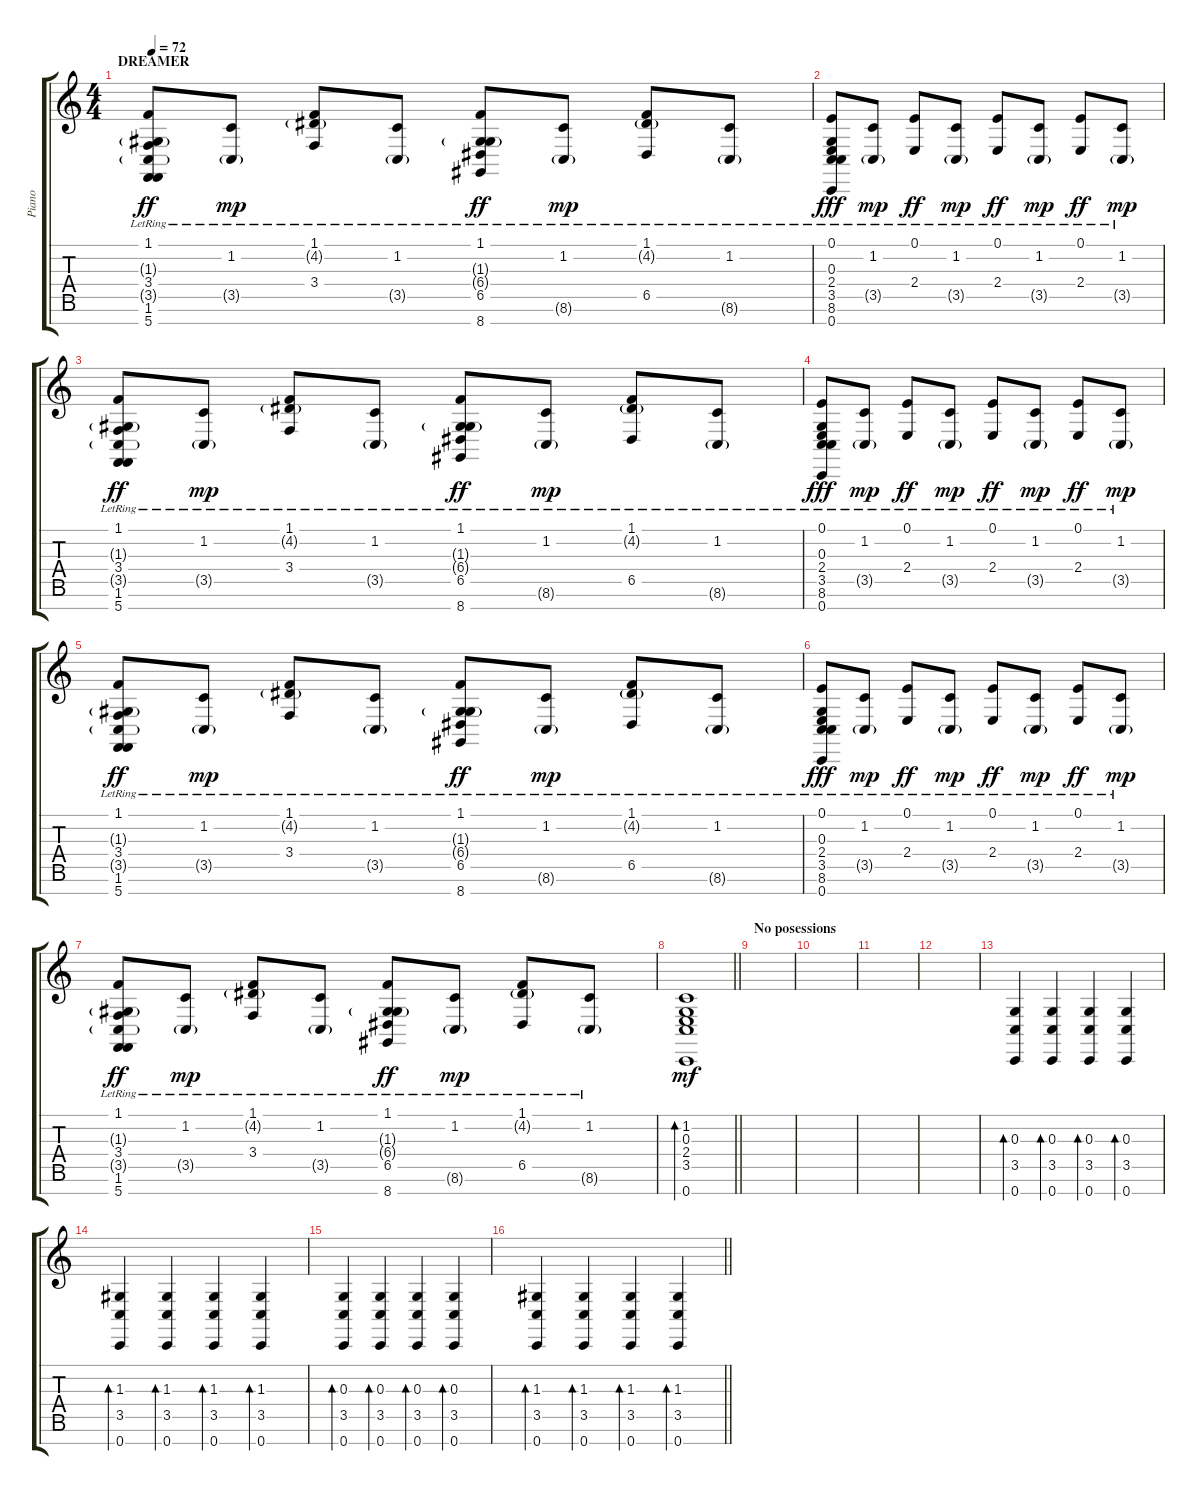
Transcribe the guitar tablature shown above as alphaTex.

\track ("Piano" "Piano") {instrument brightacousticpiano}
\staff {score tabs}
\tuning (E4 B3 G3 D3 A2 E2 C2) {hide}
\ts (4 4)
\section ("" "DREAMER")
\tempo 72
\clef g2
\ks c
(1.1{lr} 1.3{g lr} 3.4{lr} 3.5{g lr} 1.6{lr} 5.7{lr}).8{dy ff volume 10} (1.2 3.5{g lr}).8{dy mp} (1.1{lr} 4.2{g} 3.4{lr}).8 (1.2{lr} 3.5{g lr}).8 (1.1{lr} 1.3{g lr} 6.4{g lr} 6.5{lr} 8.7{lr}).8{dy ff} (1.2 8.6{g lr}).8{dy mp} (1.1{lr} 4.2{g} 6.5{lr}).8 (1.2 8.6{g lr}).8 |
(0.1{lr} 0.3{lr} 2.4{lr} 3.5{lr} 8.6{lr} 0.7{lr}).8{dy fff} (1.2{lr} 3.5{g lr}).8{dy mp} (0.1{lr} 2.4{lr}).8{dy ff} (1.2{lr} 3.5{g lr}).8{dy mp} (0.1{lr} 2.4{lr}).8{dy ff} (1.2{lr} 3.5{g lr}).8{dy mp} (0.1{lr} 2.4{lr}).8{dy ff} (1.2{lr} 3.5{g lr}).8{dy mp} |
(1.1{lr} 1.3{g lr} 3.4{lr} 3.5{g lr} 1.6{lr} 5.7{lr}).8{dy ff} (1.2 3.5{g lr}).8{dy mp} (1.1{lr} 4.2{g} 3.4{lr}).8 (1.2{lr} 3.5{g lr}).8 (1.1{lr} 1.3{g lr} 6.4{g lr} 6.5{lr} 8.7{lr}).8{dy ff} (1.2 8.6{g lr}).8{dy mp} (1.1{lr} 4.2{g} 6.5{lr}).8 (1.2 8.6{g lr}).8 |
(0.1{lr} 0.3{lr} 2.4{lr} 3.5{lr} 8.6{lr} 0.7{lr}).8{dy fff} (1.2{lr} 3.5{g lr}).8{dy mp} (0.1{lr} 2.4{lr}).8{dy ff} (1.2{lr} 3.5{g lr}).8{dy mp} (0.1{lr} 2.4{lr}).8{dy ff} (1.2{lr} 3.5{g lr}).8{dy mp} (0.1{lr} 2.4{lr}).8{dy ff} (1.2{lr} 3.5{g lr}).8{dy mp} |
(1.1{lr} 1.3{g lr} 3.4{lr} 3.5{g lr} 1.6{lr} 5.7{lr}).8{dy ff} (1.2 3.5{g lr}).8{dy mp} (1.1{lr} 4.2{g} 3.4{lr}).8 (1.2{lr} 3.5{g lr}).8 (1.1{lr} 1.3{g lr} 6.4{g lr} 6.5{lr} 8.7{lr}).8{dy ff} (1.2 8.6{g lr}).8{dy mp} (1.1{lr} 4.2{g} 6.5{lr}).8 (1.2 8.6{g lr}).8 |
(0.1{lr} 0.3{lr} 2.4{lr} 3.5{lr} 8.6{lr} 0.7{lr}).8{dy fff} (1.2{lr} 3.5{g lr}).8{dy mp} (0.1{lr} 2.4{lr}).8{dy ff} (1.2{lr} 3.5{g lr}).8{dy mp} (0.1{lr} 2.4{lr}).8{dy ff} (1.2{lr} 3.5{g lr}).8{dy mp} (0.1{lr} 2.4{lr}).8{dy ff} (1.2{lr} 3.5{g lr}).8{dy mp} |
(1.1{lr} 1.3{g lr} 3.4{lr} 3.5{g lr} 1.6{lr} 5.7{lr}).8{dy ff} (1.2 3.5{g lr}).8{dy mp} (1.1{lr} 4.2{g} 3.4{lr}).8 (1.2{lr} 3.5{g lr}).8 (1.1{lr} 1.3{g lr} 6.4{g lr} 6.5{lr} 8.7{lr}).8{dy ff} (1.2 8.6{g lr}).8{dy mp} (1.1{lr} 4.2{g} 6.5{lr}).8 (1.2 8.6{g lr}).8 |
\barLineRight lightlight
(1.2 0.3 2.4 3.5 0.7).1{bd 60 dy mf} |
\section ("" "No posessions")
|
|
|
|
(0.3 3.5 0.7).4{bd 30 volume 11} (0.3 3.5 0.7).4{bd 30} (0.3 3.5 0.7).4{bd 30} (0.3 3.5 0.7).4{bd 30} |
(1.3 3.5 0.7).4{bd 30} (1.3 3.5 0.7).4{bd 30} (1.3 3.5 0.7).4{bd 30} (1.3 3.5 0.7).4{bd 30} |
(0.3 3.5 0.7).4{bd 30} (0.3 3.5 0.7).4{bd 30} (0.3 3.5 0.7).4{bd 30} (0.3 3.5 0.7).4{bd 30} |
\barLineRight lightlight
(1.3 3.5 0.7).4{bd 30} (1.3 3.5 0.7).4{bd 30} (1.3 3.5 0.7).4{bd 30} (1.3 3.5 0.7).4{bd 30}
